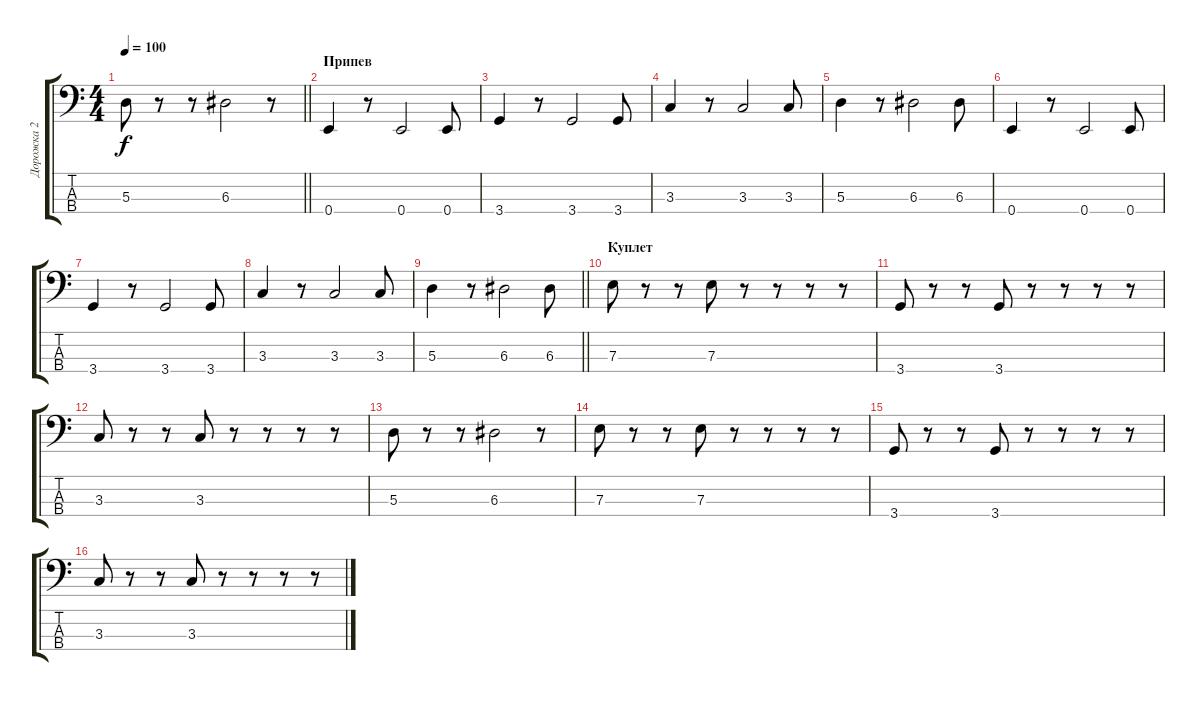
\track ("Дорожка 2" "Дорожка 2") {instrument electricbassfinger}
\staff {score tabs}
\tuning (G2 D2 A1 E1) {hide}
\ts (4 4)
\tempo 100
\clef f4
\barLineRight lightlight
\ks c
5.3.8{dy f} r.8 r.8 6.3.2 r.8 |
\section ("" "Припев")
0.4.4 r.8 0.4.2 0.4.8 |
3.4.4 r.8 3.4.2 3.4.8 |
3.3.4 r.8 3.3.2 3.3.8 |
5.3.4 r.8 6.3.2 6.3.8 |
0.4.4 r.8 0.4.2 0.4.8 |
3.4.4 r.8 3.4.2 3.4.8 |
3.3.4 r.8 3.3.2 3.3.8 |
\barLineRight lightlight
5.3.4 r.8 6.3.2 6.3.8 |
\section ("" "Куплет")
7.3.8 r.8 r.8 7.3.8 r.8 r.8 r.8 r.8 |
3.4.8 r.8 r.8 3.4.8 r.8 r.8 r.8 r.8 |
3.3.8 r.8 r.8 3.3.8 r.8 r.8 r.8 r.8 |
5.3.8 r.8 r.8 6.3.2 r.8 |
7.3.8 r.8 r.8 7.3.8 r.8 r.8 r.8 r.8 |
3.4.8 r.8 r.8 3.4.8 r.8 r.8 r.8 r.8 |
3.3.8 r.8 r.8 3.3.8 r.8 r.8 r.8 r.8
